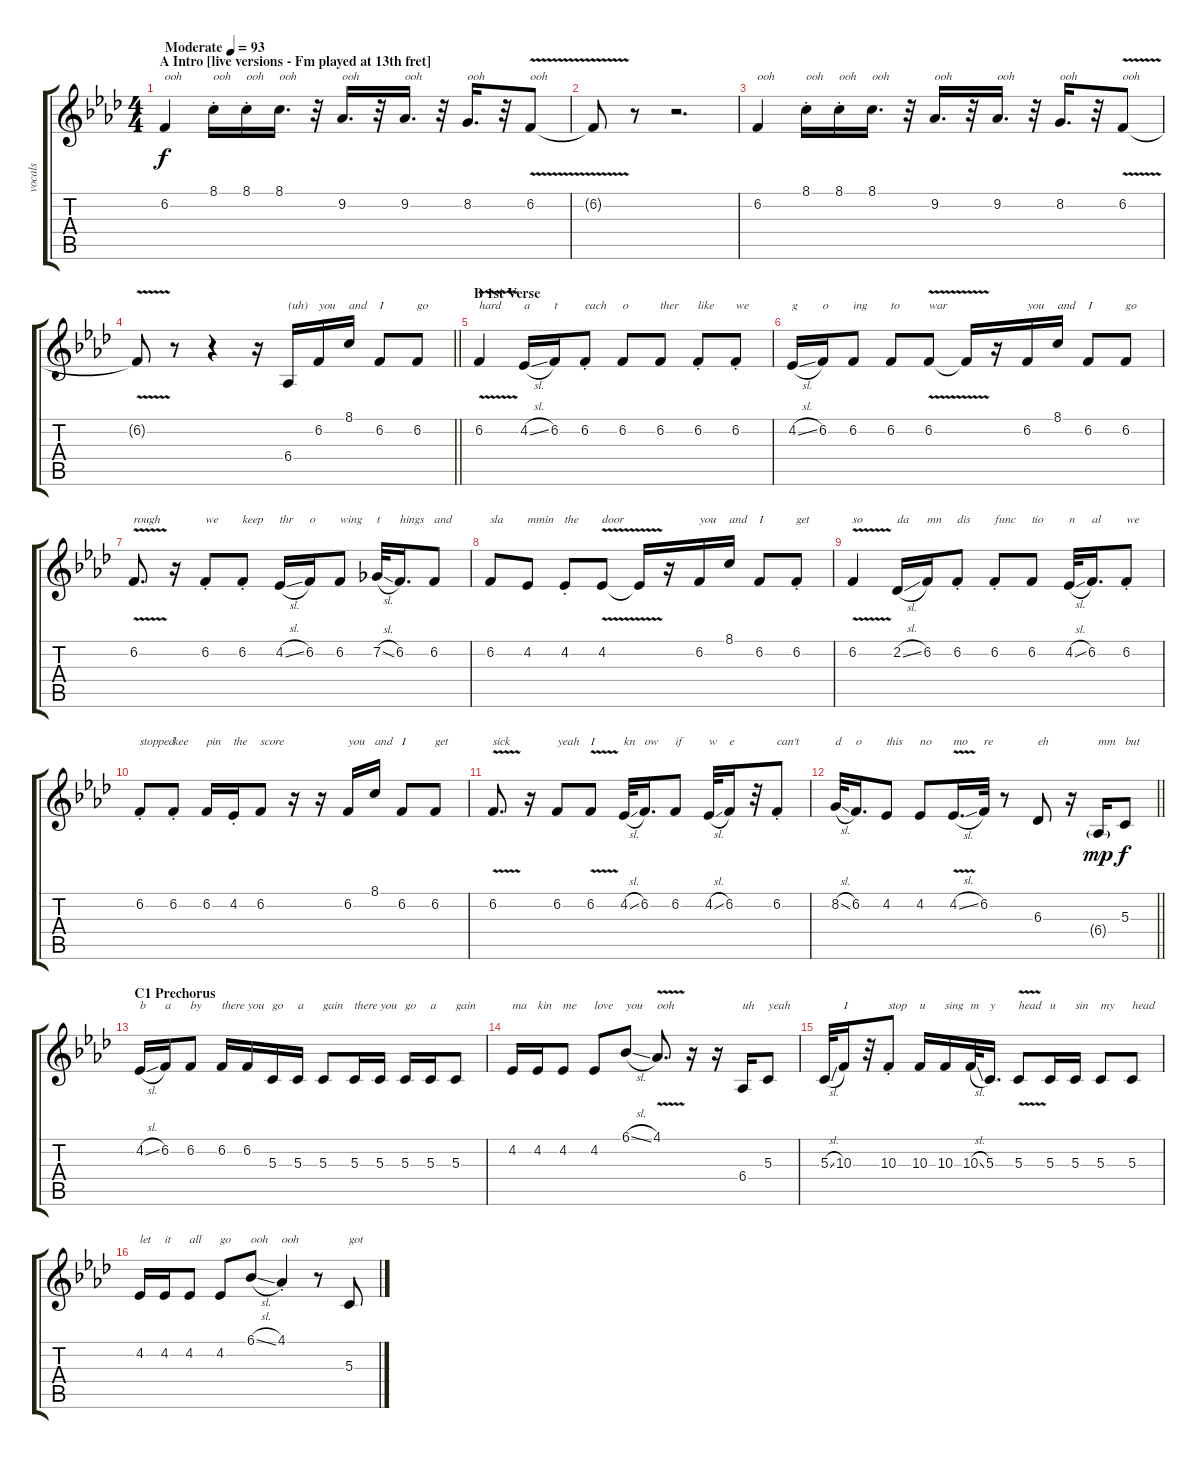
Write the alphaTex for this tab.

\track ("vocals" "vocals") {instrument lead2sawtooth}
\staff {score tabs}
\tuning (E4 B3 G3 D3 A2 E2) {hide}
\ts (4 4)
\section ("" "A Intro [live versions - Fm played at 13th fret]")
\tempo (93 "Moderate")
\clef g2
\ks fminor
6.2.4{txt "ooh" dy f instrument lead2sawtooth} 8.1{st}.16{txt "ooh"} 8.1{st}.16{txt "ooh"} 8.1.16{d txt "ooh"} r.32 9.2.16{d txt "ooh"} r.32 9.2.16{d txt "ooh"} r.32 8.2.16{d txt "ooh"} r.32 6.2{v}.8{txt "ooh"} |
6.2{t}.8 r.8 r.2{d} |
6.2.4{txt "ooh"} 8.1{st}.16{txt "ooh"} 8.1{st}.16{txt "ooh"} 8.1.16{d txt "ooh"} r.32 9.2.16{d txt "ooh"} r.32 9.2.16{d txt "ooh"} r.32 8.2.16{d txt "ooh"} r.32 6.2{v}.8{txt "ooh"} |
\barLineRight lightlight
6.2{t}.8 r.8 r.4 r.16 6.4.16{txt "(uh)"} 6.2.16{txt "you"} 8.1.16{txt "and"} 6.2.8{txt "I"} 6.2.8{txt "go"} |
\section ("" "B 1st Verse")
6.2{v}.4{txt "hard"} 4.2{sl}.16{txt "a"} 6.2.16{txt "t"} 6.2{st}.8{txt "each"} 6.2.8{txt "o"} 6.2.8{txt "ther"} 6.2{st}.8{txt "like"} 6.2{st}.8{txt "we"} |
4.2{sl}.16{txt "g"} 6.2.16{txt "o"} 6.2.8{txt "ing"} 6.2.8{txt "to"} 6.2{v}.8{txt "war"} 6.2{t}.16 r.16 6.2.16{txt "you"} 8.1.16{txt "and"} 6.2.8{txt "I"} 6.2.8{txt "go"} |
6.2{v}.8{d txt "rough"} r.16 6.2{st}.8{txt "we"} 6.2{st}.8{txt "keep"} 4.2{sl}.16{txt "thr"} 6.2.16{txt "o"} 6.2.8{txt "wing"} 7.2{sl}.32{txt "t"} 6.2.16{d txt "hings"} 6.2.8{txt "and"} |
6.2.8{txt "sla"} 4.2.8{txt "mmin"} 4.2{st}.8{txt "the"} 4.2{v}.8{txt "door"} 4.2{t}.16 r.16 6.2.16{txt "you"} 8.1.16{txt "and"} 6.2.8{txt "I"} 6.2{st}.8{txt "get"} |
6.2{v}.4{txt "so"} 2.2{sl}.16{txt "da"} 6.2.16{txt "mn"} 6.2{st}.8{txt "dis"} 6.2{st}.8{txt "func"} 6.2.8{txt "tio"} 4.2{sl}.32{txt "n"} 6.2.16{d txt "al"} 6.2{st}.8{txt "we"} |
6.2{st}.8{txt "stopped"} 6.2{st}.8{txt "kee"} 6.2.16{txt "pin"} 4.2{st}.16{txt "the"} 6.2.8{txt "score"} r.16 r.16 6.2.16{txt "you"} 8.1.16{txt "and"} 6.2.8{txt "I"} 6.2.8{txt "get"} |
6.2{v}.8{d txt "sick"} r.16 6.2.8{txt "yeah"} 6.2{v}.8{txt "I"} 4.2{sl}.32{txt "kn"} 6.2.16{d txt "ow"} 6.2.8{txt "if"} 4.2{sl}.32{txt "w"} 6.2.16{txt "e"} r.32 6.2{st}.8{txt "can't"} |
\barLineRight lightlight
8.2{sl}.32{txt "d"} 6.2.16{d txt "o"} 4.2.8{txt "this"} 4.2.8{txt "no"} 4.2{v sl}.16{d txt "mo"} 6.2.32{txt "re"} r.8 6.3.8{txt "eh"} r.16 6.4{g}.16{txt "mm" dy mp} 5.3.8{txt "but" dy f} |
\section ("" "C1 Prechorus")
4.2{sl}.16{txt "b"} 6.2.16{txt "a"} 6.2.8{txt "by"} 6.2.16{txt "there"} 6.2.16{txt "you"} 5.3.16{txt "go"} 5.3.16{txt "a"} 5.3.8{txt "gain"} 5.3.16{txt "there"} 5.3.16{txt "you"} 5.3.16{txt "go"} 5.3.16{txt "a"} 5.3.8{txt "gain"} |
4.2.16{txt "ma"} 4.2.16{txt "kin"} 4.2.8{txt "me"} 4.2.8{txt "love"} 6.1{sl}.8{txt "you"} 4.1{v}.8{d txt "ooh"} r.16 r.16 6.4.16{txt "uh"} 5.3.8{txt "yeah"} |
5.3{sl}.32 10.3.16{txt "I"} r.32 10.3{st}.8{txt "stop"} 10.3.16{txt "u"} 10.3.16{txt "sing"} 10.3{sl}.32{txt "m"} 5.3.16{d txt "y"} 5.3{v}.8{txt "head"} 5.3.16{txt "u"} 5.3.16{txt "sin"} 5.3.8{txt "my"} 5.3.8{txt "head"} |
4.2.16{txt "let"} 4.2.16{txt "it"} 4.2.8{txt "all"} 4.2.8{txt "go"} 6.1{sl}.8{txt "ooh"} 4.1{st}.4{txt "ooh"} r.8 5.3.8{txt "got"}
